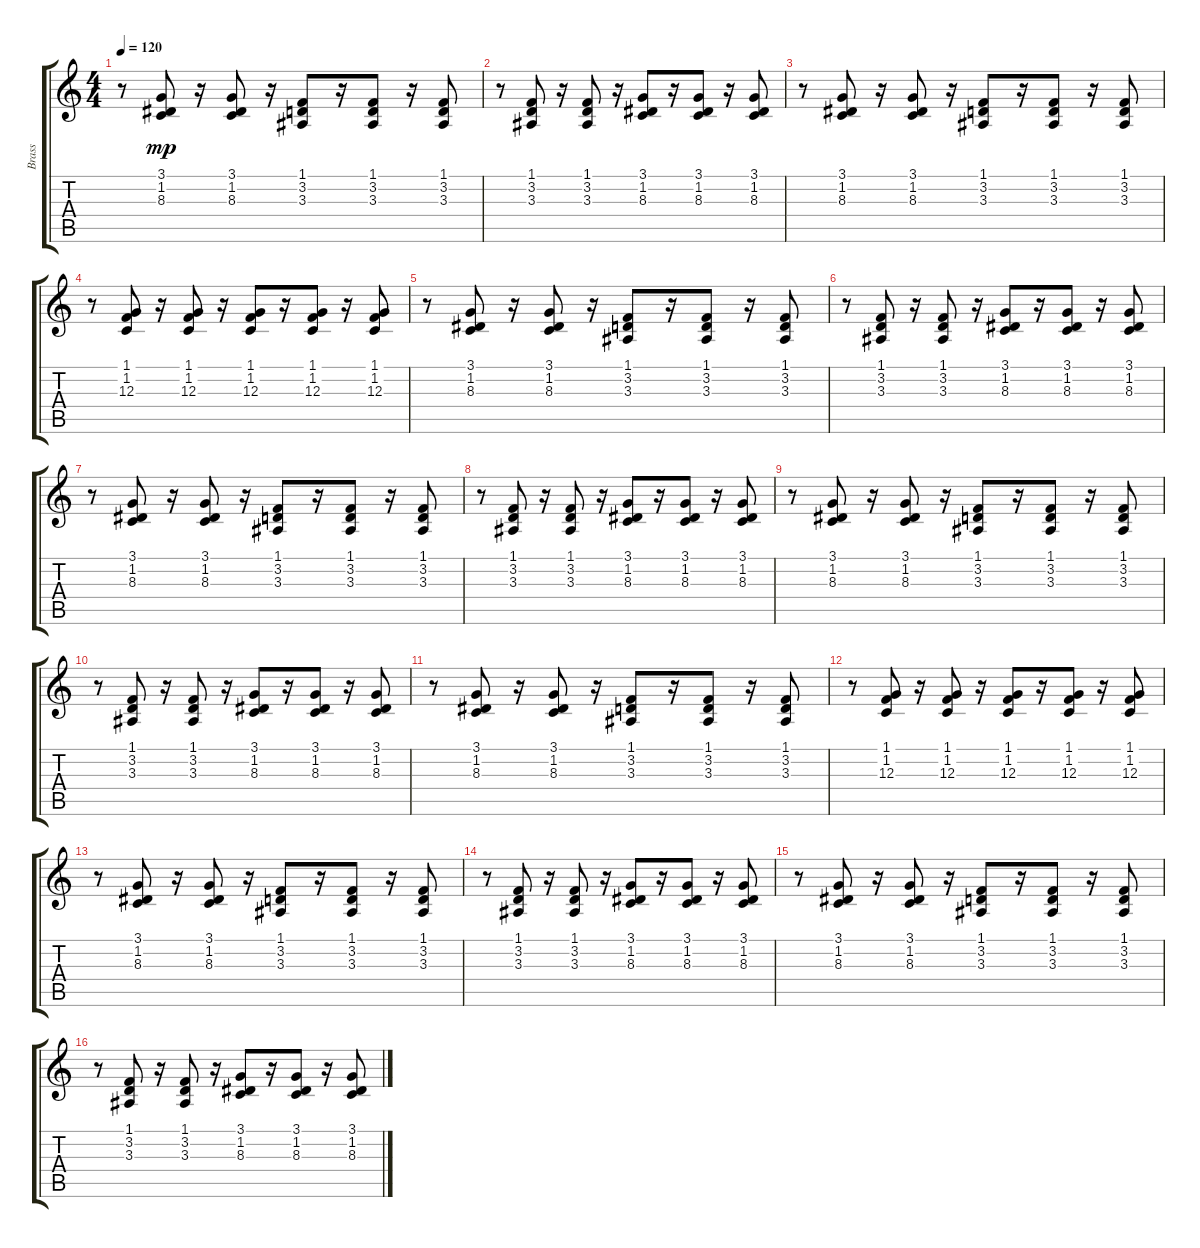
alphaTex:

\track ("Brass" "Brass") {instrument synthbrass1}
\staff {score tabs}
\tuning (E4 B3 G3 D3 A2 E2) {hide}
\ts (4 4)
\tempo 120
\clef g2
\ks c
r.8{dy mp} (3.1 1.2 8.3).8 r.16 (3.1 1.2 8.3).8 r.16 (1.1 3.2 3.3).8 r.16 (1.1 3.2 3.3).8 r.16 (1.1 3.2 3.3).8 |
r.8 (1.1 3.2 3.3).8 r.16 (1.1 3.2 3.3).8 r.16 (3.1 1.2 8.3).8 r.16 (3.1 1.2 8.3).8 r.16 (3.1 1.2 8.3).8 |
r.8 (3.1 1.2 8.3).8 r.16 (3.1 1.2 8.3).8 r.16 (1.1 3.2 3.3).8 r.16 (1.1 3.2 3.3).8 r.16 (1.1 3.2 3.3).8 |
r.8 (1.1 1.2 12.3).8 r.16 (1.1 1.2 12.3).8 r.16 (1.1 1.2 12.3).8 r.16 (1.1 1.2 12.3).8 r.16 (1.1 1.2 12.3).8 |
r.8 (3.1 1.2 8.3).8 r.16 (3.1 1.2 8.3).8 r.16 (1.1 3.2 3.3).8 r.16 (1.1 3.2 3.3).8 r.16 (1.1 3.2 3.3).8 |
r.8 (1.1 3.2 3.3).8 r.16 (1.1 3.2 3.3).8 r.16 (3.1 1.2 8.3).8 r.16 (3.1 1.2 8.3).8 r.16 (3.1 1.2 8.3).8 |
r.8 (3.1 1.2 8.3).8 r.16 (3.1 1.2 8.3).8 r.16 (1.1 3.2 3.3).8 r.16 (1.1 3.2 3.3).8 r.16 (1.1 3.2 3.3).8 |
r.8 (1.1 3.2 3.3).8 r.16 (1.1 3.2 3.3).8 r.16 (3.1 1.2 8.3).8 r.16 (3.1 1.2 8.3).8 r.16 (3.1 1.2 8.3).8 |
r.8 (3.1 1.2 8.3).8 r.16 (3.1 1.2 8.3).8 r.16 (1.1 3.2 3.3).8 r.16 (1.1 3.2 3.3).8 r.16 (1.1 3.2 3.3).8 |
r.8 (1.1 3.2 3.3).8 r.16 (1.1 3.2 3.3).8 r.16 (3.1 1.2 8.3).8 r.16 (3.1 1.2 8.3).8 r.16 (3.1 1.2 8.3).8 |
r.8 (3.1 1.2 8.3).8 r.16 (3.1 1.2 8.3).8 r.16 (1.1 3.2 3.3).8 r.16 (1.1 3.2 3.3).8 r.16 (1.1 3.2 3.3).8 |
r.8 (1.1 1.2 12.3).8 r.16 (1.1 1.2 12.3).8 r.16 (1.1 1.2 12.3).8 r.16 (1.1 1.2 12.3).8 r.16 (1.1 1.2 12.3).8 |
r.8 (3.1 1.2 8.3).8 r.16 (3.1 1.2 8.3).8 r.16 (1.1 3.2 3.3).8 r.16 (1.1 3.2 3.3).8 r.16 (1.1 3.2 3.3).8 |
r.8 (1.1 3.2 3.3).8 r.16 (1.1 3.2 3.3).8 r.16 (3.1 1.2 8.3).8 r.16 (3.1 1.2 8.3).8 r.16 (3.1 1.2 8.3).8 |
r.8 (3.1 1.2 8.3).8 r.16 (3.1 1.2 8.3).8 r.16 (1.1 3.2 3.3).8 r.16 (1.1 3.2 3.3).8 r.16 (1.1 3.2 3.3).8 |
r.8 (1.1 3.2 3.3).8 r.16 (1.1 3.2 3.3).8 r.16 (3.1 1.2 8.3).8 r.16 (3.1 1.2 8.3).8 r.16 (3.1 1.2 8.3).8
